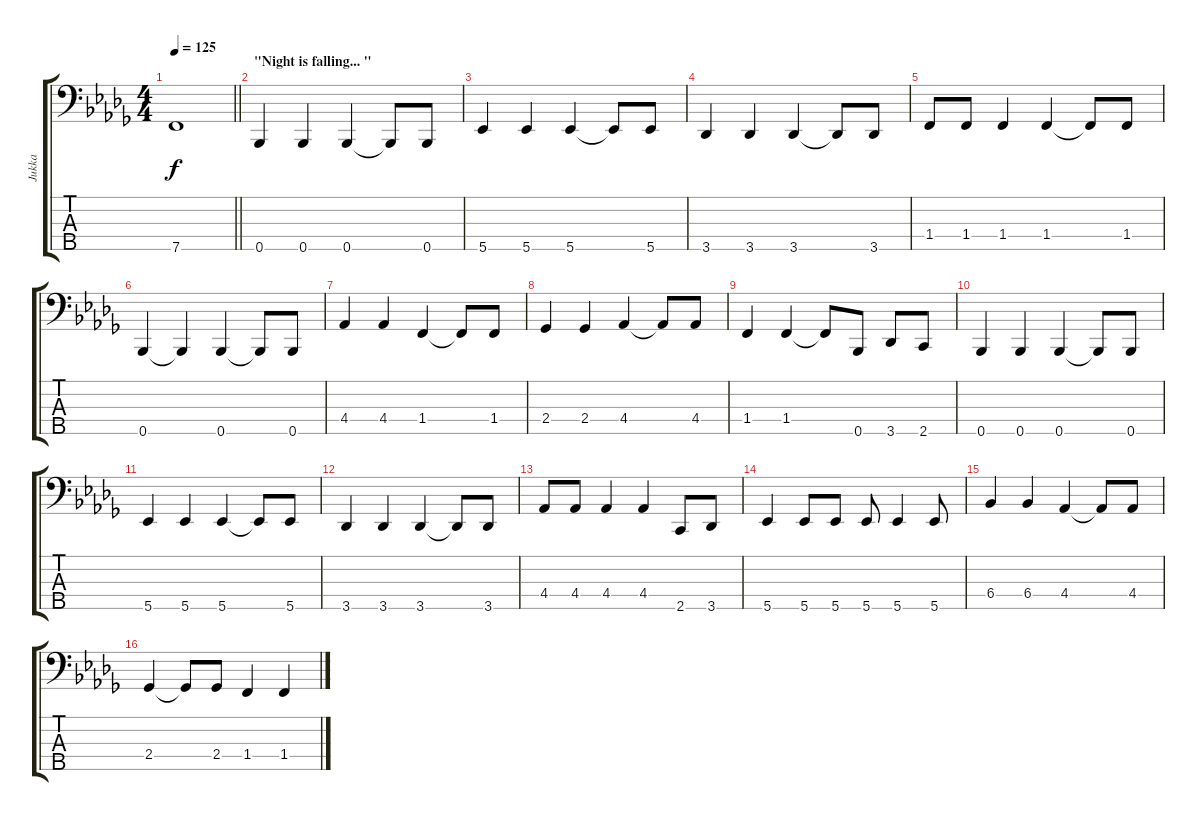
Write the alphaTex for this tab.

\track ("Jukka" "Jukka") {instrument electricbasspick}
\staff {score tabs}
\tuning (G2 D2 A1 E1 Bb0) {hide}
\ts (4 4)
\tempo 125
\clef f4
\barLineRight lightlight
\ks bbminor
7.5.1{dy f} |
\section ("" "\"Night is falling... \"")
0.5.4 0.5.4 0.5.4 0.5{t}.8 0.5.8 |
5.5.4 5.5.4 5.5.4 5.5{t}.8 5.5.8 |
3.5.4 3.5.4 3.5.4 3.5{t}.8 3.5.8 |
1.4.8 1.4.8 1.4.4 1.4.4 1.4{t}.8 1.4.8 |
0.5.4 0.5{t}.4 0.5.4 0.5{t}.8 0.5.8 |
4.4.4 4.4.4 1.4.4 1.4{t}.8 1.4.8 |
2.4.4 2.4.4 4.4.4 4.4{t}.8 4.4.8 |
1.4.4 1.4.4 1.4{t}.8 0.5.8 3.5.8 2.5.8 |
0.5.4 0.5.4 0.5.4 0.5{t}.8 0.5.8 |
5.5.4 5.5.4 5.5.4 5.5{t}.8 5.5.8 |
3.5.4 3.5.4 3.5.4 3.5{t}.8 3.5.8 |
4.4.8 4.4.8 4.4.4 4.4.4 2.5.8 3.5.8 |
5.5.4 5.5.8 5.5.8 5.5.8 5.5.4 5.5.8 |
6.4.4 6.4.4 4.4.4 4.4{t}.8 4.4.8 |
2.4.4 2.4{t}.8 2.4.8 1.4.4 1.4.4
